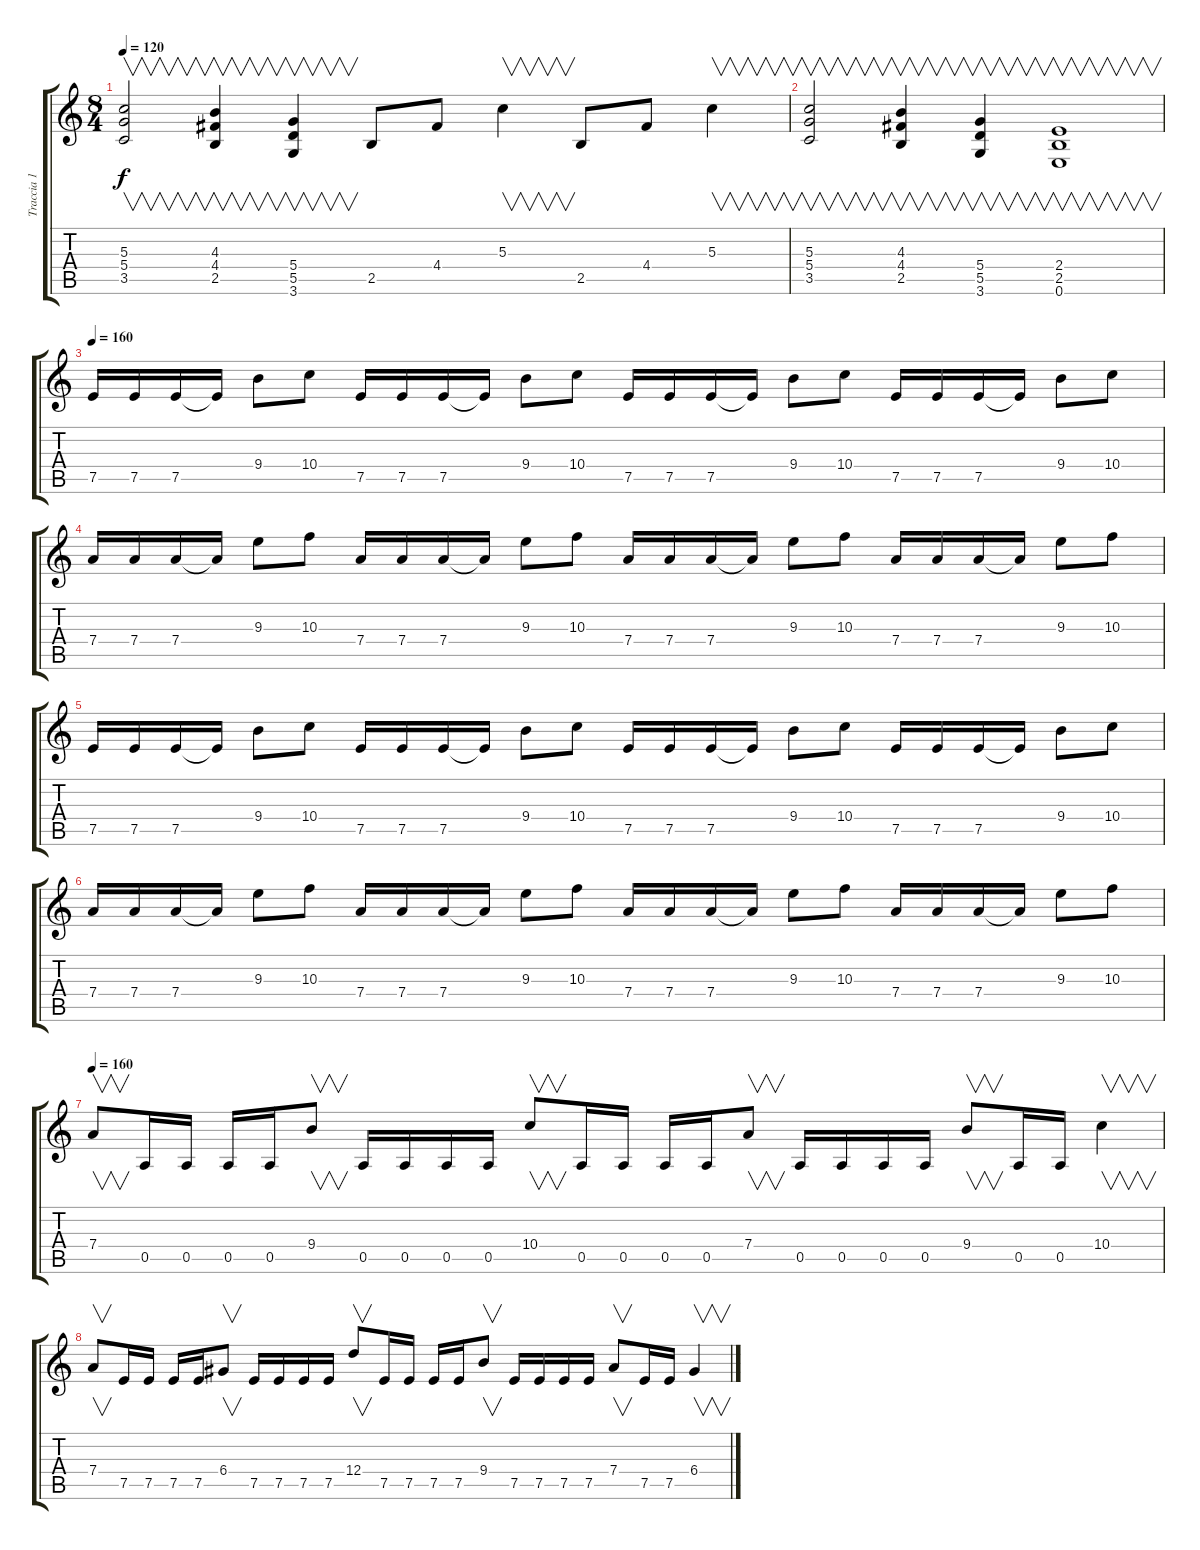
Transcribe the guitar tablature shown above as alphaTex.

\track ("Traccia 1" "Traccia 1") {instrument distortionguitar}
\staff {score tabs}
\tuning (E4 B3 G3 D3 A2 E2) {hide}
\ts (8 4)
\tempo 120
\clef g2
\ks c
(5.3 5.4 3.5).2{v dy f} (4.3 4.4 2.5).4{v} (5.4 5.5 3.6).4{v} 2.5.8 4.4.8 5.3.4{v} 2.5.8 4.4.8 5.3.4{v} |
(5.3 5.4 3.5).2{v} (4.3 4.4 2.5).4{v} (5.4 5.5 3.6).4{v} (2.4 2.5 0.6).1{v} |
\tempo 160
7.5.16 7.5.16 7.5.16 7.5{t}.16 9.4.8 10.4.8 7.5.16 7.5.16 7.5.16 7.5{t}.16 9.4.8 10.4.8 7.5.16 7.5.16 7.5.16 7.5{t}.16 9.4.8 10.4.8 7.5.16 7.5.16 7.5.16 7.5{t}.16 9.4.8 10.4.8 |
7.4.16 7.4.16 7.4.16 7.4{t}.16 9.3.8 10.3.8 7.4.16 7.4.16 7.4.16 7.4{t}.16 9.3.8 10.3.8 7.4.16 7.4.16 7.4.16 7.4{t}.16 9.3.8 10.3.8 7.4.16 7.4.16 7.4.16 7.4{t}.16 9.3.8 10.3.8 |
7.5.16 7.5.16 7.5.16 7.5{t}.16 9.4.8 10.4.8 7.5.16 7.5.16 7.5.16 7.5{t}.16 9.4.8 10.4.8 7.5.16 7.5.16 7.5.16 7.5{t}.16 9.4.8 10.4.8 7.5.16 7.5.16 7.5.16 7.5{t}.16 9.4.8 10.4.8 |
7.4.16 7.4.16 7.4.16 7.4{t}.16 9.3.8 10.3.8 7.4.16 7.4.16 7.4.16 7.4{t}.16 9.3.8 10.3.8 7.4.16 7.4.16 7.4.16 7.4{t}.16 9.3.8 10.3.8 7.4.16 7.4.16 7.4.16 7.4{t}.16 9.3.8 10.3.8 |
\tempo 160
7.4.8{v} 0.5.16 0.5.16 0.5.16 0.5.16 9.4.8{v} 0.5.16 0.5.16 0.5.16 0.5.16 10.4.8{v} 0.5.16 0.5.16 0.5.16 0.5.16 7.4.8{v} 0.5.16 0.5.16 0.5.16 0.5.16 9.4.8{v} 0.5.16 0.5.16 10.4.4{v} |
7.4.8{v} 7.5.16 7.5.16 7.5.16 7.5.16 6.4.8{v} 7.5.16 7.5.16 7.5.16 7.5.16 12.4.8{v} 7.5.16 7.5.16 7.5.16 7.5.16 9.4.8{v} 7.5.16 7.5.16 7.5.16 7.5.16 7.4.8{v} 7.5.16 7.5.16 6.4.4{v}
